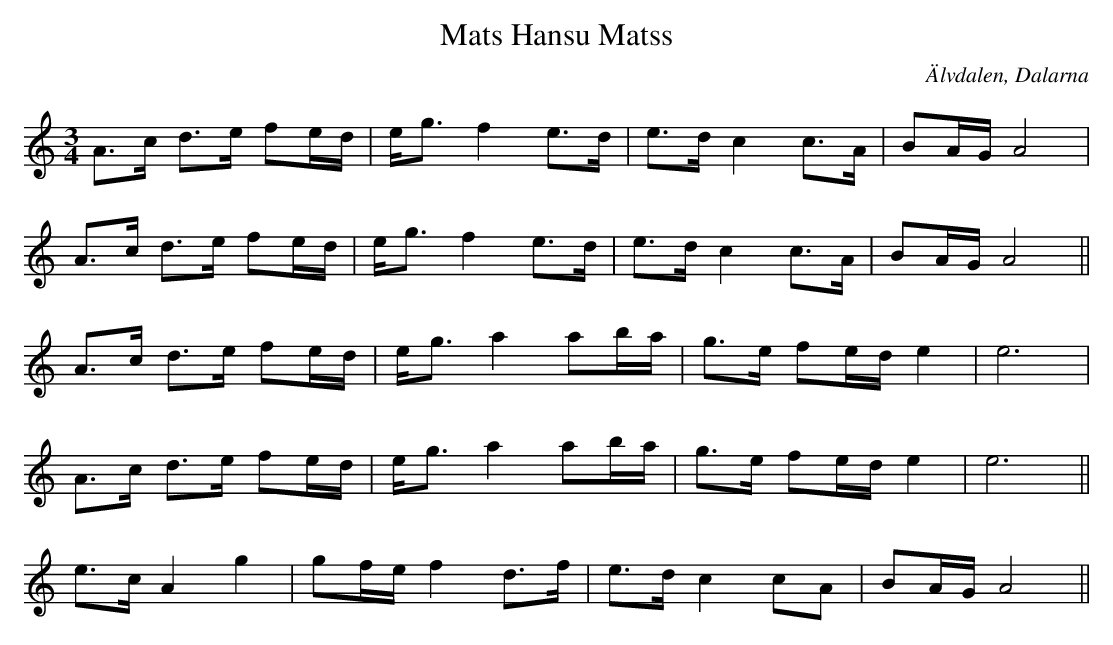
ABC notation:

X:1
T: Mats Hansu Matss
O: Älvdalen, Dalarna
M: 3/4
L: 1/8
K: Am
A3/2c/2 d3/2e/2 fe/2d/2|e/2g3/2 f2 e3/2d/2|e3/2d/2 c2 c3/2A/2|BA/2G/2 A4|
A3/2c/2 d3/2e/2 fe/2d/2|e/2g3/2 f2 e3/2d/2|e3/2d/2 c2 c3/2A/2|BA/2G/2 A4||
A3/2c/2 d3/2e/2 fe/2d/2|e/2g3/2 a2 ab/2a/2|g3/2e/ 2fe/2d/2 e2|e6|
A3/2c/2 d3/2e/2 fe/2d/2|e/2g3/2 a2 ab/2a/2|g3/2e/ 2fe/2d/2 e2|e6||
e3/2c/2 A2 g2|gf/2e/2 f2 d3/2f/2|e3/2d/2 c2 cA|BA/2G/2 A4||
